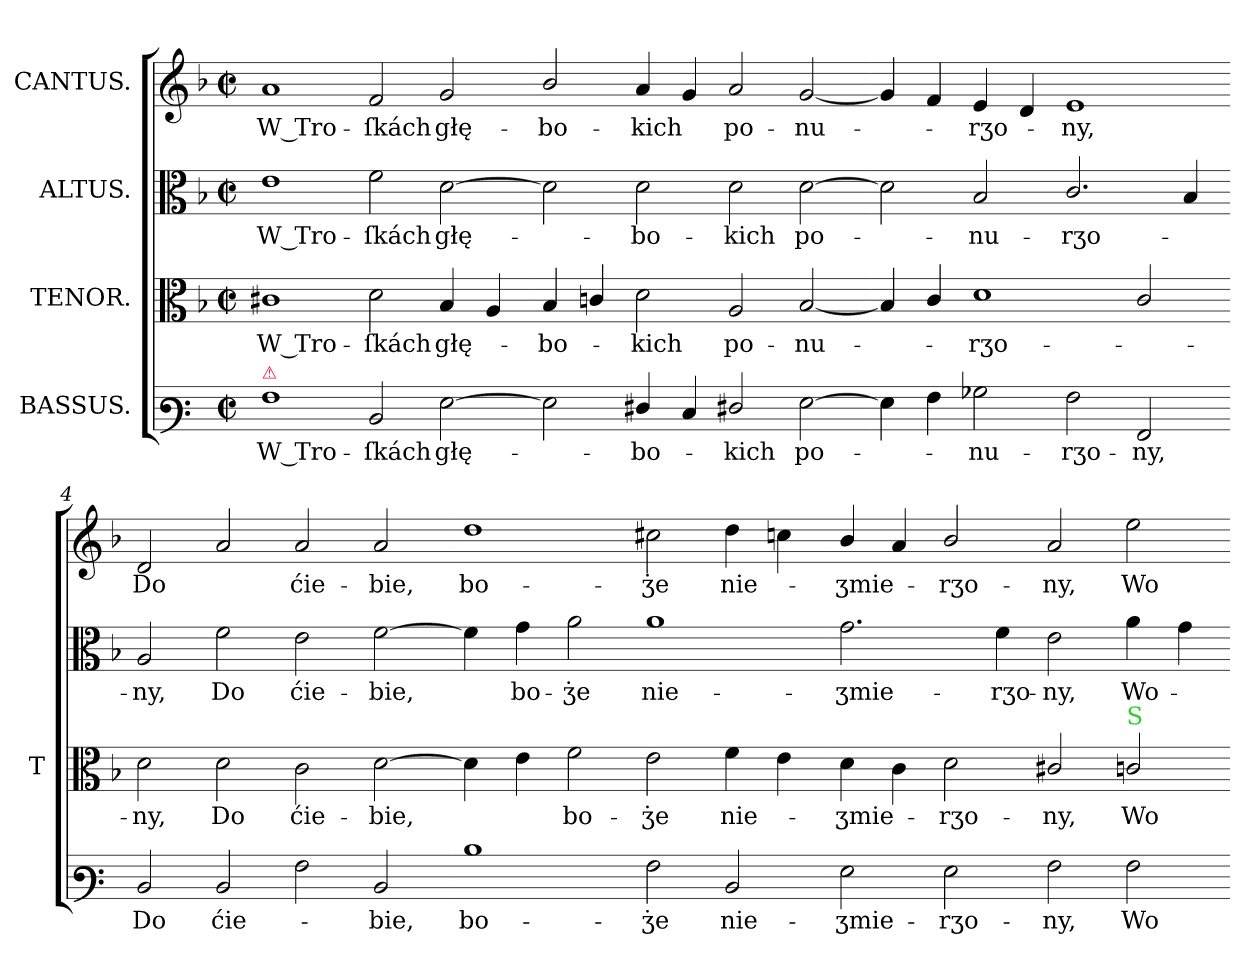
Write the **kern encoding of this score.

**kern	**text	**kern	**text	**kern	**text	**kern	**text
*part4	*part4	*part3	*part3	*part2	*part2	*part1	*part1
*staff4	*staff4	*staff3	*staff3	*staff2	*staff2	*staff1	*staff1
*I"BASSUS.	*	*I"TENOR.	*	*I"ALTUS.	*	*I"CANTUS.	*
*	*	*I'T	*	*	*	*	*
*clefF3	*	*clefC3	*	*clefC3	*	*clefG2	*
*	*	*k[b-]	*	*k[b-]	*	*k[b-]	*
*M2/1	*	*M2/1	*	*M2/1	*	*M2/1	*
*met(c|)	*	*met(c|)	*	*met(c|)	*	*met(c|)	*
=1	=1	=1	=1	=1	=1	=1	=1
!LO:TX:a:color=crimson:t=⚠	!	!	!	!	!	!	!
1A\	W Tro-	1c#X\	W Tro-	1e\	W Tro-	1a/	W Tro-
2D/	-ſkách	2d\	-ſkách	2f\	-ſkách	2f/	-ſkách
[2G\	głę-	4B-/	głę-	[2d\	głę-	2g/	głę-
.	.	4A/	.	.	.	.	.
=2-	=2-	=2-	=2-	=2-	=2-	=2-	=2-
2G\]	.	4B-/	-bo-	2d\]	.	2b-/	-bo-
.	.	4cn/	.	.	.	.	.
4F#X/	-bo-	2d\	-kich	2d\	-bo-	4a/	-kich
4E/	.	.	.	.	.	4g/	.
2F#X/	-kich	2A/	po-	2d\	-kich	2a/	po-
[2G\	po-	[2B-/	-nu-	[2d\	po-	[2g/	-nu-
=3-	=3-	=3-	=3-	=3-	=3-	=3-	=3-
4G\]	.	4B-/]	.	2d\]	.	4g/]	.
4A\	.	4c/	.	.	.	4f/	.
2B-\	-nu-	1d\	-rʒo-	2B-/	-nu-	4e/	-rʒo-
.	.	.	.	.	.	4d/	.
2A\	-rʒo-	.	.	2.c/	-rʒo-	1e/	-ny,
2AA/	-ny,	2c/	.	.	.	.	.
.	.	.	.	4B-/	.	.	.
=4-	=4-	=4-	=4-	=4-	=4-	=4-	=4-
2D/	Do	2d\	-ny,	2A/	-ny,	2d/	Do
2D/	ćie-	2d\	Do	2f\	Do	2a/	.
2A\	.	2c\	ćie-	2e\	ćie-	2a/	ćie-
2D/	-bie,	[2d\	-bie,	[2f\	-bie,	2a/	-bie,
=5-	=5-	=5-	=5-	=5-	=5-	=5-	=5-
1d\	bo-	4d\]	.	4f\]	.	1dd\	bo-
.	.	4e\	.	4g\	bo-	.	.
.	.	2f\	bo-	2a\	-ʒ̇e	.	.
2A\	-ʒ̇e	2e\	-ʒ̇e	1a\	nie-	2cc#X\	-ʒ̇e
2D/	nie-	4f\	nie-	.	.	4dd\	nie-
.	.	4e\	.	.	.	4ccn\	.
=6-	=6-	=6-	=6-	=6-	=6-	=6-	=6-
2G\	-ʒmie-	4d\	-ʒmie-	2.g\	-ʒmie-	4b-/	-ʒmie-
.	.	4c\	.	.	.	4a/	.
2G\	-rʒo-	2d\	-rʒo-	.	.	2b-/	-rʒo-
.	.	.	.	4f\	-rʒo-	.	.
2A\	-ny,	2c#X/	-ny,	2e\	-ny,	2a/	-ny,
!	!	!LO:TX:a:color=limegreen:t=S	!	!	!	!	!
2A\	Wo-	2cn/	Wo-	4a\	Wo-	2ee\	Wo-
.	.	.	.	4g\	.	.	.
=-	=-	=-	=-	=-	=-	=-	=-
*-	*-	*-	*-	*-	*-	*-	*-
